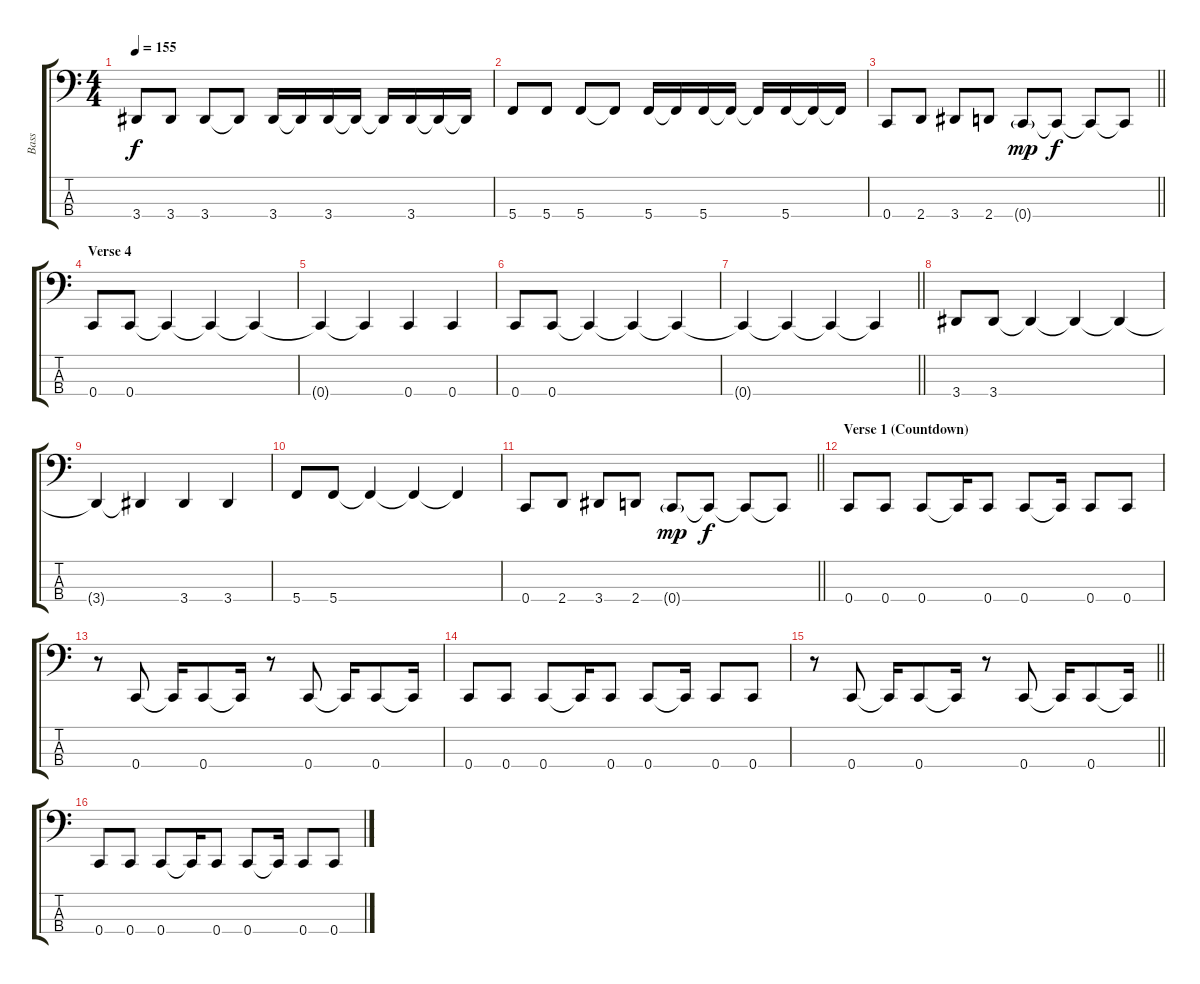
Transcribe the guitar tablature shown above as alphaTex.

\track ("Bass" "Bass") {instrument electricbasspick}
\staff {score tabs}
\tuning (F2 C2 G1 C1) {hide}
\ts (4 4)
\tempo 155
\clef f4
\ks c
3.4.8{dy f} 3.4.8 3.4.8 3.4{t}.8 3.4.16 3.4{t}.16 3.4.16 3.4{t}.16 3.4{t}.16 3.4.16 3.4{t}.16 3.4{t}.16 |
5.4.8 5.4.8 5.4.8 5.4{t}.8 5.4.16 5.4{t}.16 5.4.16 5.4{t}.16 5.4{t}.16 5.4.16 5.4{t}.16 5.4{t}.16 |
\barLineRight lightlight
0.4.8 2.4.8 3.4.8 2.4.8 0.4{g}.8{dy mp} 0.4{t}.8{dy f} 0.4{t}.8 0.4{t}.8 |
\section ("" "Verse 4")
0.4.8 0.4.8 0.4{t}.4 0.4{t}.4 0.4{t}.4 |
0.4{t}.4 0.4{t}.4 0.4.4 0.4.4 |
0.4.8 0.4.8 0.4{t}.4 0.4{t}.4 0.4{t}.4 |
\barLineRight lightlight
0.4{t}.4 0.4{t}.4 0.4{t}.4 0.4{t}.4 |
3.4.8 3.4.8 3.4{t}.4 3.4{t}.4 3.4{t}.4 |
3.4{t}.4 3.4{t}.4 3.4.4 3.4.4 |
5.4.8 5.4.8 5.4{t}.4 5.4{t}.4 5.4{t}.4 |
\barLineRight lightlight
0.4.8 2.4.8 3.4.8 2.4.8 0.4{g}.8{dy mp} 0.4{t}.8{dy f} 0.4{t}.8 0.4{t}.8 |
\section ("" "Verse 1 (Countdown)")
0.4.8 0.4.8 0.4.8 0.4{t}.16 0.4.8 0.4.8 0.4{t}.16 0.4.8 0.4.8 |
r.8 0.4.8 0.4{t}.16 0.4.8 0.4{t}.16 r.8 0.4.8 0.4{t}.16 0.4.8 0.4{t}.16 |
0.4.8 0.4.8 0.4.8 0.4{t}.16 0.4.8 0.4.8 0.4{t}.16 0.4.8 0.4.8 |
\barLineRight lightlight
r.8 0.4.8 0.4{t}.16 0.4.8 0.4{t}.16 r.8 0.4.8 0.4{t}.16 0.4.8 0.4{t}.16 |
0.4.8 0.4.8 0.4.8 0.4{t}.16 0.4.8 0.4.8 0.4{t}.16 0.4.8 0.4.8
